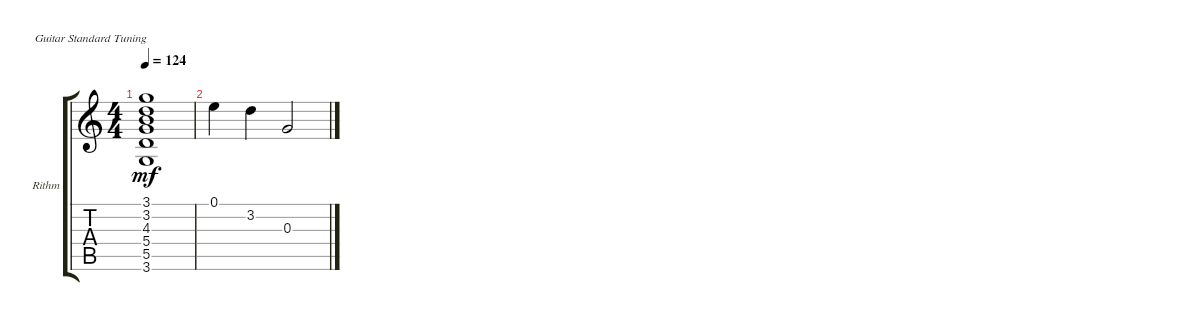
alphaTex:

\defaultSystemsLayout 4
\bracketExtendMode groupsimilarinstruments
\firstSystemTrackNameOrientation horizontal
\otherSystemsTrackNameOrientation horizontal
\track ("Rithm" "Rithm") {instrument electricguitarclean}
\staff {score tabs}
\tuning (E4 B3 G3 D3 A2 E2)
\ts (4 4)
\tempo 124
\clef g2
\ks c
(3.6{t} 5.5{t} 5.4{t} 4.3{t} 3.2{t} 3.1{t}).1{dy mf} |
0.1.4 3.2.4 0.3.2
